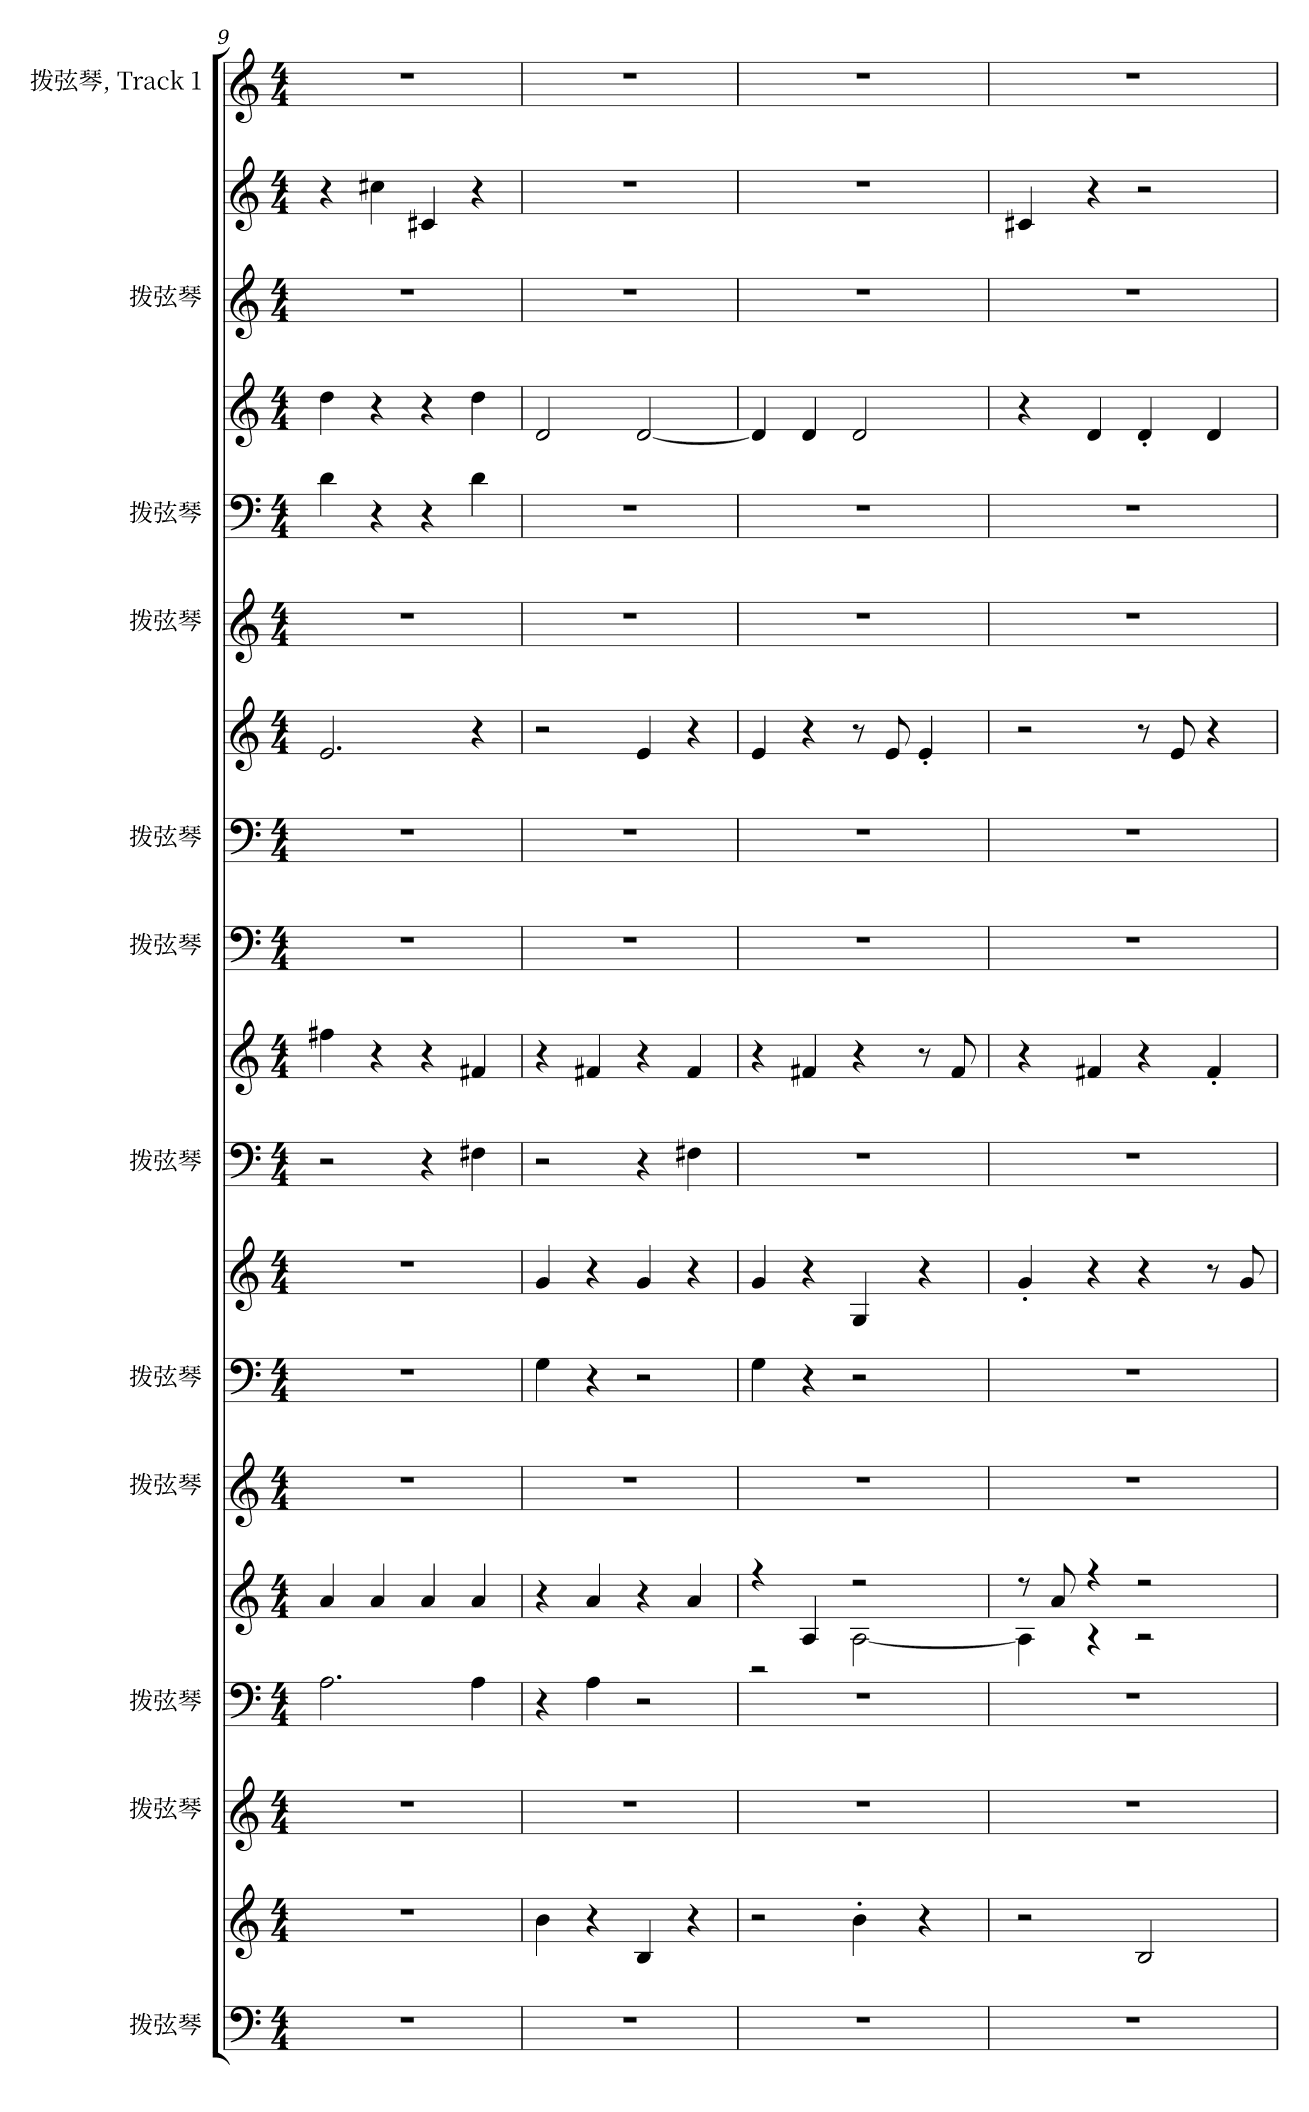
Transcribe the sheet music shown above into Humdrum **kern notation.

**kern	**kern	**kern	**kern	**kern	**kern	**kern	**kern	**kern	**kern	**kern	**kern	**kern	**kern	**kern	**kern	**kern	**kern	**kern
*part12	*part12	*part11	*part10	*part10	*part9	*part8	*part8	*part7	*part7	*part6	*part5	*part5	*part4	*part3	*part3	*part2	*part2	*part1
*staff19	*staff18	*staff17	*staff16	*staff15	*staff14	*staff13	*staff12	*staff11	*staff10	*staff9	*staff8	*staff7	*staff6	*staff5	*staff4	*staff3	*staff2	*staff1
*I"拨弦琴	*	*I"拨弦琴	*I"拨弦琴	*	*I"拨弦琴	*I"拨弦琴	*	*I"拨弦琴	*	*I"拨弦琴	*I"拨弦琴	*	*I"拨弦琴	*I"拨弦琴	*	*I"拨弦琴	*	*I"拨弦琴, Track 1
!!LO:PB:g=z
*clefF4	*clefG2	*clefG2	*clefF4	*clefG2	*clefG2	*clefF4	*clefG2	*clefF4	*clefG2	*clefF4	*clefF4	*clefG2	*clefG2	*clefF4	*clefG2	*clefG2	*clefG2	*clefG2
*k[]	*k[]	*k[]	*k[]	*k[]	*k[]	*k[]	*k[]	*k[]	*k[]	*k[]	*k[]	*k[]	*k[]	*k[]	*k[]	*k[]	*k[]	*k[]
*M4/4	*M4/4	*M4/4	*M4/4	*M4/4	*M4/4	*M4/4	*M4/4	*M4/4	*M4/4	*M4/4	*M4/4	*M4/4	*M4/4	*M4/4	*M4/4	*M4/4	*M4/4	*M4/4
=9	=9	=9	=9	=9	=9	=9	=9	=9	=9	=9	=9	=9	=9	=9	=9	=9	=9	=9
1r	1r	1r	2.A\	4a/	1r	1r	1r	2r	4ff#X\	1r	1r	2.e/	1r	4d\	4dd\	1r	4r	1r
.	.	.	.	4a/	.	.	.	.	4r	.	.	.	.	4r	4r	.	4cc#X\	.
.	.	.	.	4a/	.	.	.	4r	4r	.	.	.	.	4r	4r	.	4c#X/	.
.	.	.	4A\	4a/	.	.	.	4F#X\	4f#X/	.	.	4r	.	4d\	4dd\	.	4r	.
=10	=10	=10	=10	=10	=10	=10	=10	=10	=10	=10	=10	=10	=10	=10	=10	=10	=10	=10
1r	4b\	1r	4r	4r	1r	4G\	4g/	2r	4r	1r	1r	2r	1r	1r	2d/	1r	1r	1r
.	4r	.	4A\	4a/	.	4r	4r	.	4f#X/	.	.	.	.	.	.	.	.	.
.	4B/	.	2r	4r	.	2r	4g/	4r	4r	.	.	4e/	.	.	[2d/	.	.	.
.	4r	.	.	4a/	.	.	4r	4F#X\	4f#/	.	.	4r	.	.	.	.	.	.
=11	=11	=11	=11	=11	=11	=11	=11	=11	=11	=11	=11	=11	=11	=11	=11	=11	=11	=11
*	*	*	*	*^	*	*	*	*	*	*	*	*	*	*	*	*	*	*
1r	2r	1r	1r	4r	2r	1r	4G\	4g/	1r	4r	1r	1r	4e/	1r	1r	4d/]	1r	1r	1r
.	.	.	.	4A/	.	.	4r	4r	.	4f#X/	.	.	4r	.	.	4d/	.	.	.
.	4b'\	.	.	2r	[2A\	.	2r	4G/	.	4r	.	.	8r	.	.	2d/	.	.	.
.	.	.	.	.	.	.	.	.	.	.	.	.	8e/	.	.	.	.	.	.
.	4r	.	.	.	.	.	.	4r	.	8r	.	.	4e'/	.	.	.	.	.	.
.	.	.	.	.	.	.	.	.	.	8f#/	.	.	.	.	.	.	.	.	.
=12	=12	=12	=12	=12	=12	=12	=12	=12	=12	=12	=12	=12	=12	=12	=12	=12	=12	=12	=12
1r	2r	1r	1r	8r	4A\]	1r	1r	4g'/	1r	4r	1r	1r	2r	1r	1r	4r	1r	4c#X/	1r
.	.	.	.	8a/	.	.	.	.	.	.	.	.	.	.	.	.	.	.	.
.	.	.	.	4r	4r	.	.	4r	.	4f#X/	.	.	.	.	.	4d/	.	4r	.
.	2B/	.	.	2r	2r	.	.	4r	.	4r	.	.	8r	.	.	4d'/	.	2r	.
.	.	.	.	.	.	.	.	.	.	.	.	.	8e/	.	.	.	.	.	.
.	.	.	.	.	.	.	.	8r	.	4f#'/	.	.	4r	.	.	4d/	.	.	.
.	.	.	.	.	.	.	.	8g/	.	.	.	.	.	.	.	.	.	.	.
*	*	*	*	*v	*v	*	*	*	*	*	*	*	*	*	*	*	*	*	*
=	=	=	=	=	=	=	=	=	=	=	=	=	=	=	=	=	=	=
*-	*-	*-	*-	*-	*-	*-	*-	*-	*-	*-	*-	*-	*-	*-	*-	*-	*-	*-
